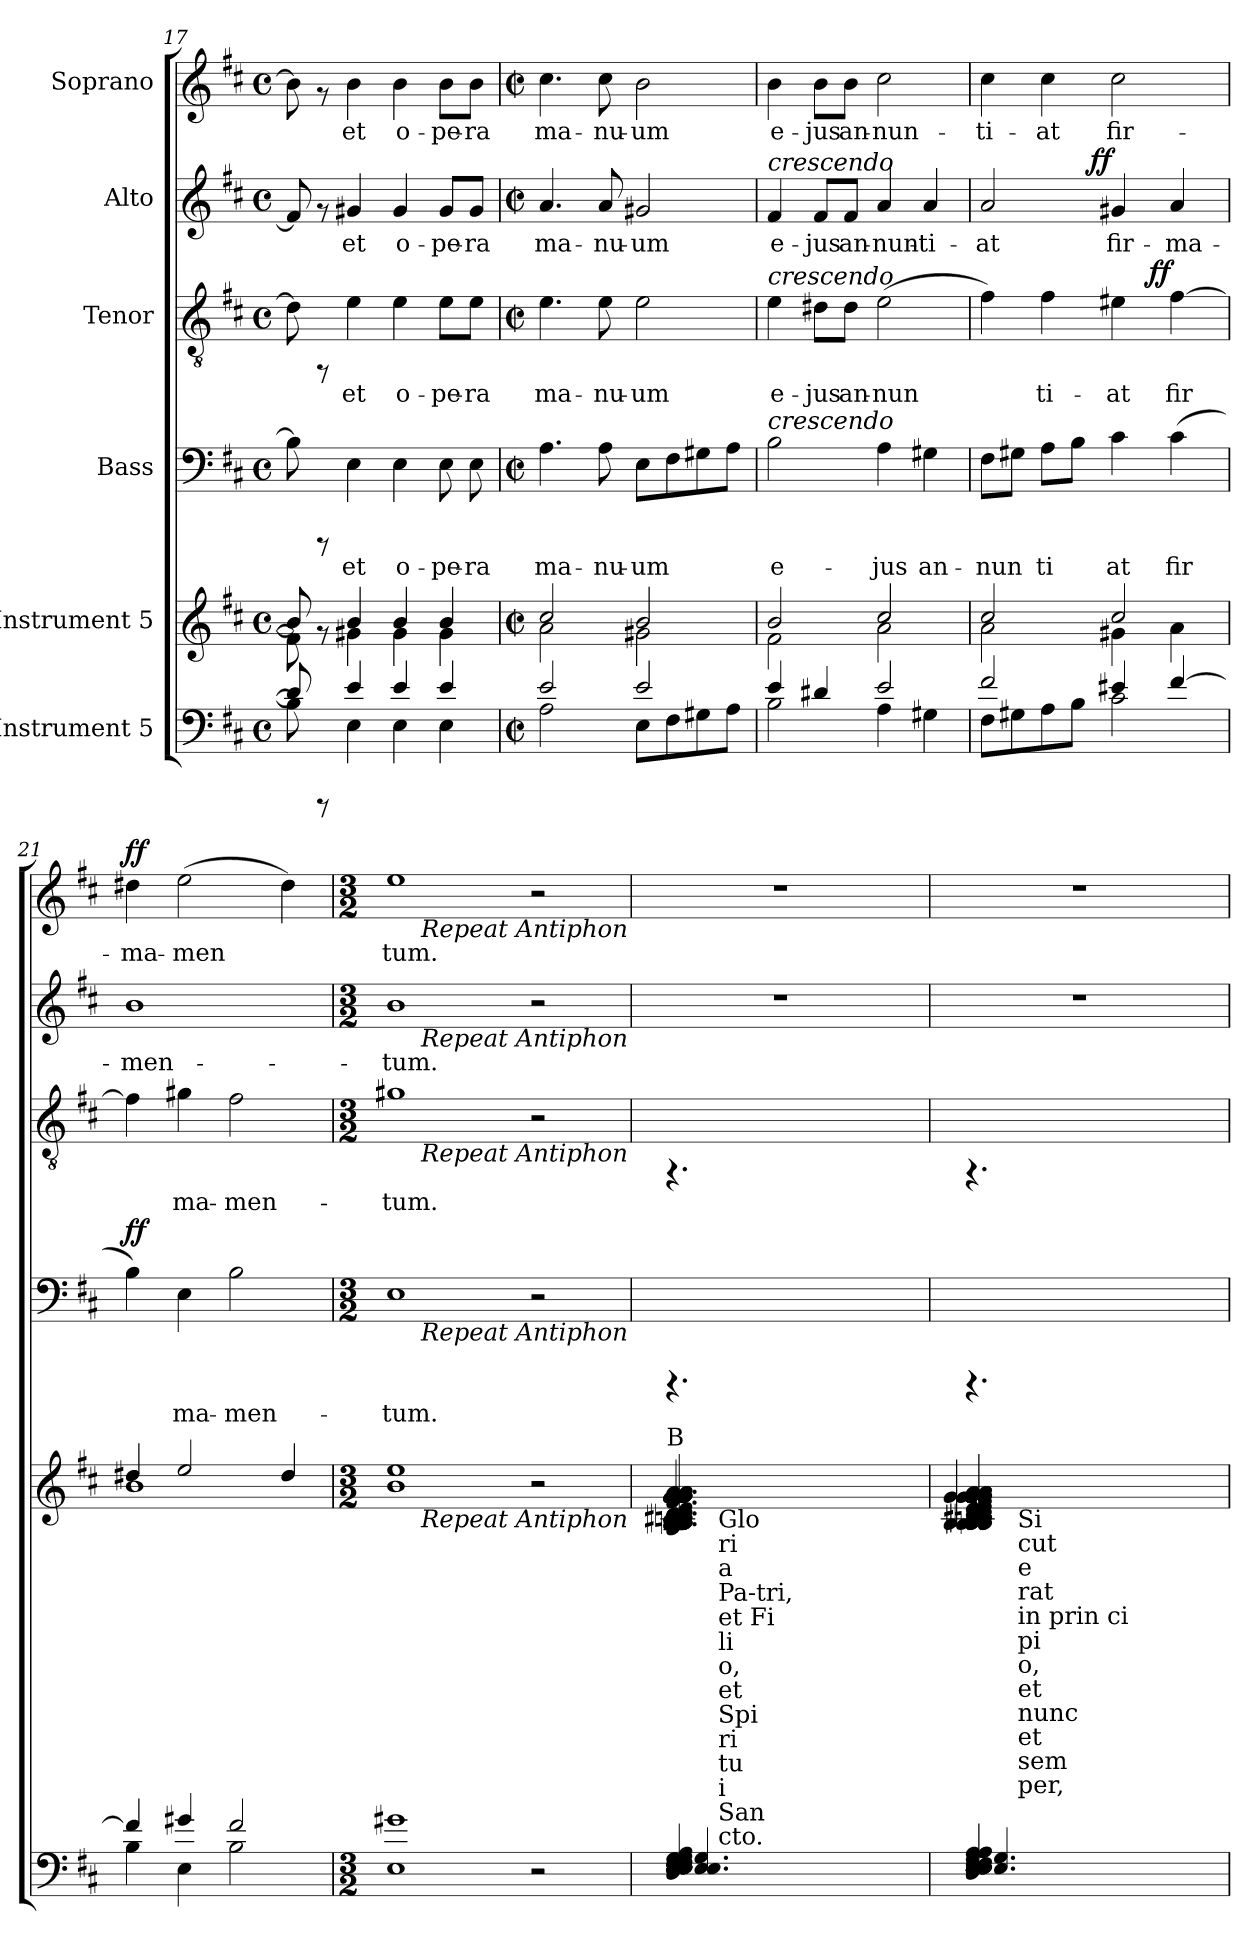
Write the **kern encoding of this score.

**kern	**kern	**kern	**text	**dynam	**kern	**text	**dynam	**kern	**text	**dynam	**kern	**text	**dynam
*part6	*part5	*part4	*part4	*part4	*part3	*part3	*part3	*part2	*part2	*part2	*part1	*part1	*part1
*staff6	*staff5	*staff4	*staff4	*staff4	*staff3	*staff3	*staff3	*staff2	*staff2	*staff2	*staff1	*staff1	*staff1
*I"Instrument 5	*I"Instrument 5	*I"Bass	*	*	*I"Tenor	*	*	*I"Alto	*	*	*I"Soprano	*	*
*clefF4	*clefG2	*clefF4	*	*	*clefGv2	*	*	*clefG2	*	*	*clefG2	*	*
*k[f#c#]	*k[f#c#]	*k[f#c#]	*	*	*k[f#c#]	*	*	*k[f#c#]	*	*	*k[f#c#]	*	*
*D:	*D:	*D:	*	*	*D:	*	*	*D:	*	*	*D:	*	*
*M4/4	*M4/4	*M4/4	*	*	*M4/4	*	*	*M4/4	*	*	*M4/4	*	*
*met(c)	*met(c)	*met(c)	*	*	*met(c)	*	*	*met(c)	*	*	*met(c)	*	*
=17	=17	=17	=17	=17	=17	=17	=17	=17	=17	=17	=17	=17	=17
*^	*^	*	*	*	*	*	*	*	*	*	*	*	*
!	!	!	!	!	!LO:LY:b:cj	!	!	!LO:LY:b:cj	!	!	!LO:LY:b	!	!	!LO:LY:b	!
8d#/]	8B\]	8b/]	8f#\]	8B\]	.	.	8d#\]	.	.	8f#/]	.	.	8b\]	.	.
8rCCC	8ryy	8rf	8ryy	8rCCC	.	.	8rFF	.	.	8rf	.	.	8rf	.	.
!	!	!	!	!	!LO:LY:b:cj	!	!	!LO:LY:b:cj	!	!	!LO:LY:b	!	!	!LO:LY:b	!
4e/	4E\	4b/	4g#X\	4E\	et	.	4e\	et	.	4g#X/	et	.	4b\	et	.
!	!	!	!	!	!LO:LY:b:cj	!	!	!LO:LY:b:cj	!	!	!LO:LY:b	!	!	!LO:LY:b	!
4e/	4E\	4b/	4g#\	4E\	o-	.	4e\	o-	.	4g#/	o-	.	4b\	o-	.
!	!	!	!	!	!LO:LY:b:cj	!	!	!LO:LY:b:cj	!	!	!LO:LY:b	!	!	!LO:LY:b	!
4e/	4E\	4b/	4g#\	8E\	-pe-	.	8e\L	-pe-	.	8g#/L	-pe-	.	8b\L	-pe-	.
!	!	!	!	!	!LO:LY:b:cj	!	!	!LO:LY:b:cj	!	!	!LO:LY:b	!	!	!LO:LY:b	!
.	.	.	.	8E\	-ra	.	8e\J	-ra	.	8g#/J	-ra	.	8b\J	-ra	.
!!LO:PB:g=z
=18	=18	=18	=18	=18	=18	=18	=18	=18	=18	=18	=18	=18	=18	=18	=18
*M2/2	*	*M2/2	*	*M2/2	*	*	*M2/2	*	*	*M2/2	*	*	*M2/2	*	*
*met(c|)	*	*met(c|)	*	*met(c|)	*	*	*met(c|)	*	*	*met(c|)	*	*	*met(c|)	*	*
!	!	!	!	!	!LO:LY:b:cj	!	!	!LO:LY:b:cj	!	!	!LO:LY:b	!	!	!LO:LY:b	!
2e/	2A\	2cc#/	2a\	4.A\	ma-	.	4.e\	ma-	.	4.a/	ma-	.	4.cc#\	ma-	.
!	!	!	!	!	!LO:LY:b:cj	!	!	!LO:LY:b:cj	!	!	!LO:LY:b	!	!	!LO:LY:b	!
.	.	.	.	8A\	-nu-	.	8e\	-nu-	.	8a/	-nu-	.	8cc#\	-nu-	.
!	!	!	!	!	!LO:LY:b:cj	!	!	!LO:LY:b:cj	!	!	!LO:LY:b	!	!	!LO:LY:b	!
2e/	8E\L	2b/	2g#X\	8E\L	-um	.	2e\	-um	.	2g#X/	-um	.	2b\	-um	.
!	!	!	!	!	!LO:LY:b:cj	!	!	!	!	!	!	!	!	!	!
.	8F#\	.	.	8F#\	.	.	.	.	.	.	.	.	.	.	.
!	!	!	!	!	!LO:LY:b:cj	!	!	!	!	!	!	!	!	!	!
.	8G#X\	.	.	8G#X\	.	.	.	.	.	.	.	.	.	.	.
!	!	!	!	!	!LO:LY:b:cj	!	!	!	!	!	!	!	!	!	!
.	8A\J	.	.	8A\J	.	.	.	.	.	.	.	.	.	.	.
=19	=19	=19	=19	=19	=19	=19	=19	=19	=19	=19	=19	=19	=19	=19	=19
!	!	!	!	!	!	!	!	!	!	!LO:TX:a:i:t=crescendo	!	!	!	!	!
!	!	!	!	!	!	!	!LO:TX:a:i:t=crescendo	!	!	!	!	!	!	!	!
!	!	!	!	!LO:TX:a:i:t=crescendo	!	!	!	!	!	!	!	!	!	!	!
!	!	!	!	!	!LO:LY:b:cj	!	!	!LO:LY:b:cj	!	!	!LO:LY:b	!	!	!LO:LY:b	!
4e/	2B\	2b/	2f#\	2B\	e-	.	4e\	e-	.	4f#/	e-	.	4b\	e-	.
!	!	!	!	!	!	!	!	!LO:LY:b:cj	!	!	!LO:LY:b	!	!	!LO:LY:b	!
4d#X/	.	.	.	.	.	.	8d#X\L	-jus	.	8f#/L	-jus	.	8b\L	-jus	.
!	!	!	!	!	!	!	!	!LO:LY:b:cj	!	!	!LO:LY:b	!	!	!LO:LY:b	!
.	.	.	.	.	.	.	8d#\J	an-	.	8f#/J	an-	.	8b\J	an-	.
!	!	!	!	!	!LO:LY:b:cj	!	!	!LO:LY:b:cj	!	!	!LO:LY:b	!	!	!LO:LY:b	!
2e/	4A\	2cc#/	2a\	4A\	-jus	.	(>2e\	-nun-	.	4a/	-nun-	.	2cc#\	-nun-	.
!	!	!	!	!	!LO:LY:b:cj	!	!	!	!	!	!LO:LY:b	!	!	!	!
.	4G#X\	.	.	4G#X\	an-	.	.	.	.	4a/	-ti-	.	.	.	.
=20	=20	=20	=20	=20	=20	=20	=20	=20	=20	=20	=20	=20	=20	=20	=20
!	!	!	!	!	!LO:LY:b:cj	!	!	!LO:LY:b:cj	!	!	!LO:LY:b	!	!	!LO:LY:b	!
*	*	*	*	*	*	*	*^	*	*	*^	*	*	*	*	*
2f#/	8F#\L	2cc#/	2a\	8F#\L	-nun-	.	4f#\)	2ryy	--	.	2a/	4..ryy	-at	.	4cc#\	-ti-	.
!	!	!	!	!	!LO:LY:b:cj	!	!	!	!	!	!	!	!	!	!	!	!
.	8G#X\	.	.	8G#X\J	--	.	.	.	.	.	.	.	.	.	.	.	.
!	!	!	!	!	!LO:LY:b:cj	!	!	!	!LO:LY:b:cj	!	!	!	!	!	!	!LO:LY:b	!
.	8A\	.	.	8A\L	-ti-	.	4f#\	.	-ti-	.	.	.	.	.	4cc#\	-at	.
!	!	!	!	!	!LO:LY:b:cj	!	!	!	!	!	!	!	!	!	!	!	!
.	8B\J	.	.	8B\J	--	.	.	.	.	.	.	.	.	.	.	.	.
!	!	!	!	!	!	!	!	!	!	!	!	!	!	!LO:DY:a	!	!	!
.	.	.	.	.	.	.	.	.	.	.	.	2ryy	.	ff	.	.	.
!	!	!	!	!	!LO:LY:b:cj	!	!	!	!LO:LY:b:cj	!	!	!	!LO:LY:b	!	!	!LO:LY:b	!
4e#X/	2c#\	2cc#/	4g#X\	4c#\	-at	.	4e#X\	8.ryy	-at	.	4g#X/	.	fir-	.	2cc#\	fir-	.
!	!	!	!	!	!	!	!	!	!	!LO:DY:a	!	!	!	!	!	!	!
.	.	.	.	.	.	.	.	4ryy	.	ff	.	.	.	.	.	.	.
!	!	!	!	!	!LO:LY:b:cj	!	!	!	!LO:LY:b:cj	!	!	!	!LO:LY:b	!	!	!	!
[>4f#/	.	.	4a\	(>4c#\	fir-	.	[>4f#\	.	fir-	.	4a/	.	-ma-	.	.	.	.
.	.	.	.	.	.	.	.	16ryy	.	.	.	16ryy	.	.	.	.	.
=21	=21	=21	=21	=21	=21	=21	=21	=21	=21	=21	=21	=21	=21	=21	=21	=21	=21
!	!	!	!	!	!LO:LY:b:cj	!LO:DY:a	!	!	!LO:LY:b:cj	!	!	!	!LO:LY:b	!	!	!LO:LY:b	!LO:DY:a
*	*	*	*	*	*	*	*v	*v	*	*	*	*	*	*	*	*	*
*	*	*	*	*	*	*	*	*	*	*v	*v	*	*	*	*	*
4f#/]	4B\	4dd#X/	1b	4B\)	--	ff	4f#\]	--	.	1b	-men-	.	4dd#X\	-ma-	ff
!	!	!	!	!	!LO:LY:b:cj	!	!	!LO:LY:b:cj	!	!	!	!	!	!LO:LY:b	!
4g#X/	4E\	2ee/	.	4E\	-ma-	.	4g#X\	-ma-	.	.	.	.	(>2ee\	-men-	.
!	!	!	!	!	!LO:LY:b:cj	!	!	!LO:LY:b:cj	!	!	!	!	!	!	!
2f#/	2B\	.	.	2B\	-men-	.	2f#\	-men-	.	.	.	.	.	.	.
!	!	!	!	!	!	!	!	!	!	!	!	!	!	!LO:LY:b	!
.	.	4dd#/	.	.	.	.	.	.	.	.	.	.	4dd#\)	--	.
*v	*v	*	*	*	*	*	*	*	*	*	*	*	*	*	*
=22	=22	=22	=22	=22	=22	=22	=22	=22	=22	=22	=22	=22	=22	=22
*M3/2	*M3/2	*	*M3/2	*	*	*M3/2	*	*	*M3/2	*	*	*M3/2	*	*
!	!	!	!	!LO:LY:b:cj	!	!	!LO:LY:b:cj	!	!	!LO:LY:b	!	!	!LO:LY:b	!
*	*	*	*^	*	*	*^	*	*	*^	*	*	*^	*	*
1E 1g#X	1ee 1b	8ryy	1E	8ryy	-tum.	.	1g#X	8ryy	-tum.	.	1b	8ryy	-tum.	.	1ee	8ryy	-tum.	.
!	!	!	!	!	!	!	!	!	!	!	!	!	!	!	!	!LO:TX:b:i:t=Repeat Antiphon	!	!
!	!	!	!	!	!	!	!	!	!	!	!	!LO:TX:b:i:t=Repeat Antiphon	!	!	!	!	!	!
!	!	!	!	!	!	!	!	!LO:TX:b:i:t=Repeat Antiphon	!	!	!	!	!	!	!	!	!	!
!	!	!	!	!LO:TX:b:i:t=Repeat Antiphon	!	!	!	!	!	!	!	!	!	!	!	!	!	!
!	!	!LO:TX:b:i:t=Repeat Antiphon	!	!	!	!	!	!	!	!	!	!	!	!	!	!	!	!
.	.	1ryy	.	1ryy	.	.	.	1ryy	.	.	.	1ryy	.	.	.	1ryy	.	.
2r	2r	.	2r	.	.	.	2r	.	.	.	2r	.	.	.	2r	.	.	.
.	.	4.ryy	.	4.ryy	.	.	.	4.ryy	.	.	.	4.ryy	.	.	.	4.ryy	.	.
!!LO:LB:g=z
=23	=23	=23	=23	=23	=23	=23	=23	=23	=23	=23	=23	=23	=23	=23	=23	=23	=23	=23
*^	*	*	*	*	*	*	*	*	*	*	*	*	*	*	*	*	*	*
!	!	!LO:TX:a:t=B	!	!	!	!	!	!	!	!	!	!	!	!	!	!	!	!	!
*	*	*	*	*v	*v	*	*	*	*	*	*	*v	*v	*	*	*v	*v	*	*
*	*	*	*	*	*	*	*v	*v	*	*	*	*	*	*	*	*
(<(<(<(<4A/ 4G/ 4G/ 4F#/ 4F#/ 4F#/ 4F#/ 4E/ 4E/ 4E/ 4E/ 4E/ 4E/ 4E/ 4E/ 4E/ 4D/ 4F#/	4.E/ 4.E/ 4.G/	(>(>(>4a/ 4a/ 4g/ 4g/ 4g/ 4g/ 4g/ 4g/ 4g/ 4g/ 4g/ 4g/ 4f#/ 4e/ 4d/ 4d/ 4d/ 4d/ 4d/ 4c#X/ 4cn/ 4c/ 4c/ 4c/ 4B/ 4B/ 4B/ 4B/ 4B/ 4B/ 4B/ 4B/ 4B/ 4B/ 4A/ 4a/	4.g/ 4.g/ 4.g/ 4.c/ 4.B/ 4.B/	4.rCCC	.	.	4.rFF	.	.	1.r	.	.	1.r	.	.
!	!	!LO:TX:b:t=Glo	!	!	!	!	!	!	!	!	!	!	!	!	!
!	!	!LO:TX:b:t=ri	!	!	!	!	!	!	!	!	!	!	!	!	!
!	!	!LO:TX:b:t=a	!	!	!	!	!	!	!	!	!	!	!	!	!
!	!	!LO:TX:b:t=Pa-tri,	!	!	!	!	!	!	!	!	!	!	!	!	!
!	!	!LO:TX:b:t=et Fi	!	!	!	!	!	!	!	!	!	!	!	!	!
!	!	!LO:TX:b:t=li	!	!	!	!	!	!	!	!	!	!	!	!	!
!	!	!LO:TX:b:t=o,	!	!	!	!	!	!	!	!	!	!	!	!	!
!	!	!LO:TX:b:t=et	!	!	!	!	!	!	!	!	!	!	!	!	!
!	!	!LO:TX:b:t=Spi	!	!	!	!	!	!	!	!	!	!	!	!	!
!	!	!LO:TX:b:t=ri	!	!	!	!	!	!	!	!	!	!	!	!	!
!	!	!LO:TX:b:t=tu	!	!	!	!	!	!	!	!	!	!	!	!	!
!	!	!LO:TX:b:t=i	!	!	!	!	!	!	!	!	!	!	!	!	!
!	!	!LO:TX:b:t=San	!	!	!	!	!	!	!	!	!	!	!	!	!
!	!	!LO:TX:b:t=cto.	!	!	!	!	!	!	!	!	!	!	!	!	!
1ryy	.	1ryy	.	.	.	.	.	.	.	.	.	.	.	.	.
.	1ryy	.	1ryy	1ryy	.	.	1ryy	.	.	.	.	.	.	.	.
8ryy	.	8ryy	.	.	.	.	.	.	.	.	.	.	.	.	.
8ryy	8ryy	8ryy	8ryy	8ryy	.	.	8ryy	.	.	.	.	.	.	.	.
!!LO:LB:g=z
=24	=24	=24	=24	=24	=24	=24	=24	=24	=24	=24	=24	=24	=24	=24	=24
(<(<(<4A/ 4A/ 4A/ 4G/ 4F#/ 4F#/ 4E/ 4E/ 4E/ 4E/ 4E/ 4E/ 4E/ 4E/ 4E/ 4E/ 4D/ 4F#/	4.E/ 4.G/	(>(>(>(>4a/ 4a/ 4a/ 4g/ 4g/ 4g/ 4g/ 4g/ 4g/ 4g/ 4g/ 4g/ 4g/ 4g/ 4f#/ 4e/ 4e/ 4d/ 4c#X/ 4c#/ 4c#X/ 4cn/ 4c/ 4c/ 4c/ 4c/ 4c/ 4B/ 4B/ 4B/ 4B/ 4B/ 4B/ 4d/	4.g/ 4.g/ 4.B/ 4.B/	4.rCCC	.	.	4.rFF	.	.	1.r	.	.	1.r	.	.
!	!	!LO:TX:b:t=Si	!	!	!	!	!	!	!	!	!	!	!	!	!
!	!	!LO:TX:b:t=cut	!	!	!	!	!	!	!	!	!	!	!	!	!
!	!	!LO:TX:b:t=e	!	!	!	!	!	!	!	!	!	!	!	!	!
!	!	!LO:TX:b:t=rat	!	!	!	!	!	!	!	!	!	!	!	!	!
!	!	!LO:TX:b:t=in prin ci	!	!	!	!	!	!	!	!	!	!	!	!	!
!	!	!LO:TX:b:t=pi	!	!	!	!	!	!	!	!	!	!	!	!	!
!	!	!LO:TX:b:t=o,	!	!	!	!	!	!	!	!	!	!	!	!	!
!	!	!LO:TX:b:t=et	!	!	!	!	!	!	!	!	!	!	!	!	!
!	!	!LO:TX:b:t=nunc	!	!	!	!	!	!	!	!	!	!	!	!	!
!	!	!LO:TX:b:t=et	!	!	!	!	!	!	!	!	!	!	!	!	!
!	!	!LO:TX:b:t=sem	!	!	!	!	!	!	!	!	!	!	!	!	!
!	!	!LO:TX:b:t=per,	!	!	!	!	!	!	!	!	!	!	!	!	!
1ryy	.	1ryy	.	.	.	.	.	.	.	.	.	.	.	.	.
.	1ryy	.	1ryy	1ryy	.	.	1ryy	.	.	.	.	.	.	.	.
8ryy	.	8ryy	.	.	.	.	.	.	.	.	.	.	.	.	.
8ryy	8ryy	8ryy	8ryy	8ryy	.	.	8ryy	.	.	.	.	.	.	.	.
*v	*v	*	*	*	*	*	*	*	*	*	*	*	*	*	*
*	*v	*v	*	*	*	*	*	*	*	*	*	*	*	*
=	=	=	=	=	=	=	=	=	=	=	=	=	=
*-	*-	*-	*-	*-	*-	*-	*-	*-	*-	*-	*-	*-	*-
